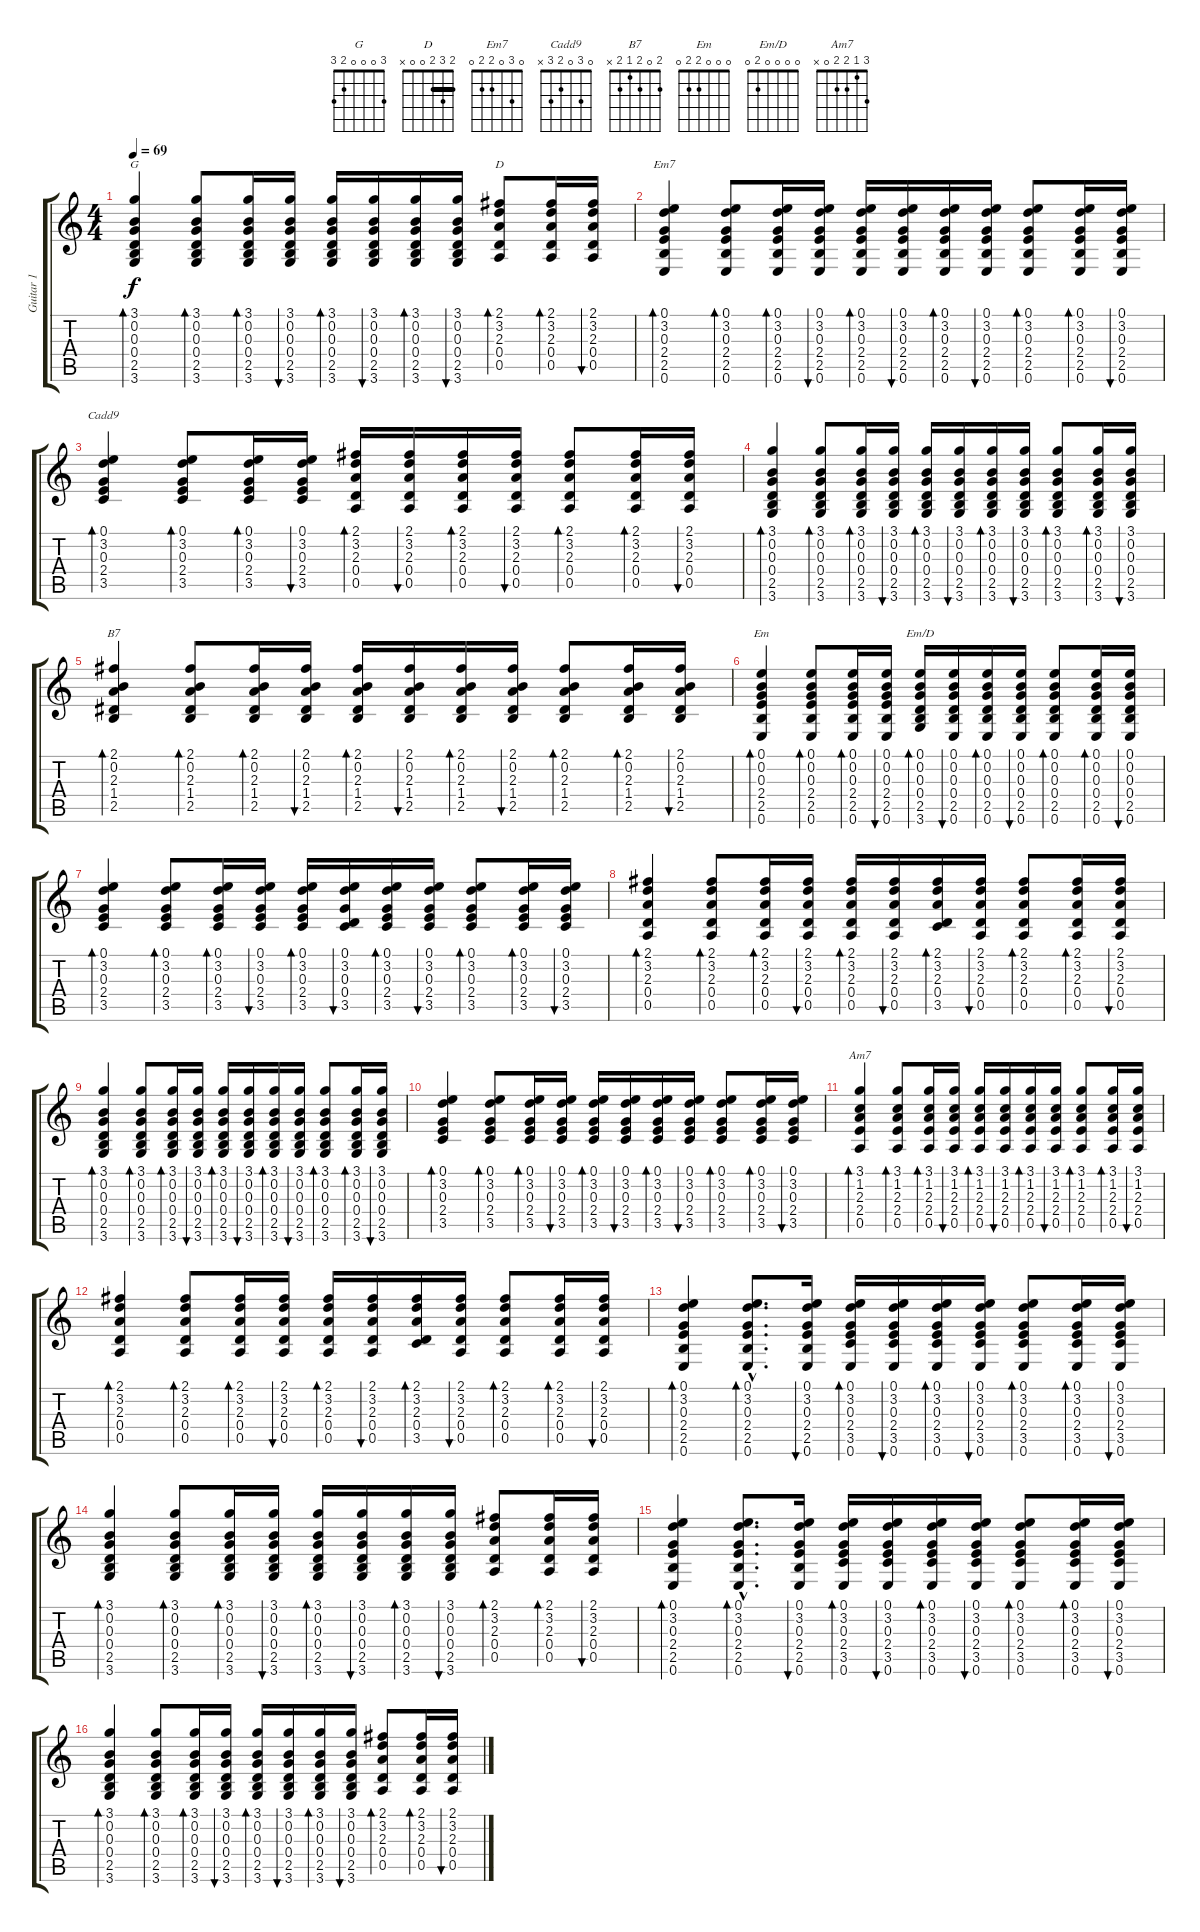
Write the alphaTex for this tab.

\track ("Guitar 1" "Guitar 1") {instrument acousticguitarsteel}
\staff {score tabs}
\tuning (E4 B3 G3 D3 A2 E2) {hide}
\chord ("G" 3 0 0 0 2 3)
\chord ("D" 2 3 2 0 0 x) {barre 2}
\chord ("Em7" 0 3 0 2 2 0)
\chord ("Cadd9" 0 3 0 2 3 x)
\chord ("B7" 2 0 2 1 2 x)
\chord ("Em" 0 0 0 2 2 0)
\chord ("Em/D" 0 0 0 0 2 0)
\chord ("Am7" 3 1 2 2 0 x)
\ts (4 4)
\tempo 69
\clef g2
\ks c
(3.1 0.2 0.3 0.4 2.5 3.6).4{bd 30 ch "G" dy f} (3.1 0.2 0.3 0.4 2.5 3.6).8{bd 30} (3.1 0.2 0.3 0.4 2.5 3.6).16{bd 30} (3.1 0.2 0.3 0.4 2.5 3.6).16{bu 30} (3.1 0.2 0.3 0.4 2.5 3.6).16{bd 30} (3.1 0.2 0.3 0.4 2.5 3.6).16{bu 30} (3.1 0.2 0.3 0.4 2.5 3.6).16{bd 30} (3.1 0.2 0.3 0.4 2.5 3.6).16{bu 30} (2.1 3.2 2.3 0.4 0.5).8{bd 30 ch "D"} (2.1 3.2 2.3 0.4 0.5).16{bd 30} (2.1 3.2 2.3 0.4 0.5).16{bu 30} |
(0.1 3.2 0.3 2.4 2.5 0.6).4{bd 30 ch "Em7"} (0.1 3.2 0.3 2.4 2.5 0.6).8{bd 30} (0.1 3.2 0.3 2.4 2.5 0.6).16{bd 30} (0.1 3.2 0.3 2.4 2.5 0.6).16{bu 30} (0.1 3.2 0.3 2.4 2.5 0.6).16{bd 30} (0.1 3.2 0.3 2.4 2.5 0.6).16{bu 30} (0.1 3.2 0.3 2.4 2.5 0.6).16{bd 30} (0.1 3.2 0.3 2.4 2.5 0.6).16{bu 30} (0.1 3.2 0.3 2.4 2.5 0.6).8{bd 30} (0.1 3.2 0.3 2.4 2.5 0.6).16{bd 30} (0.1 3.2 0.3 2.4 2.5 0.6).16{bu 30} |
(0.1 3.2 0.3 2.4 3.5).4{bd 30 ch "Cadd9"} (0.1 3.2 0.3 2.4 3.5).8{bd 30} (0.1 3.2 0.3 2.4 3.5).16{bd 30} (0.1 3.2 0.3 2.4 3.5).16{bu 30} (2.1 3.2 2.3 0.4 0.5).16{bd 30} (2.1 3.2 2.3 0.4 0.5).16{bu 30} (2.1 3.2 2.3 0.4 0.5).16{bd 30} (2.1 3.2 2.3 0.4 0.5).16{bu 30} (2.1 3.2 2.3 0.4 0.5).8{bd 30} (2.1 3.2 2.3 0.4 0.5).16{bd 30} (2.1 3.2 2.3 0.4 0.5).16{bu 30} |
(3.1 0.2 0.3 0.4 2.5 3.6).4{bd 30} (3.1 0.2 0.3 0.4 2.5 3.6).8{bd 30} (3.1 0.2 0.3 0.4 2.5 3.6).16{bd 30} (3.1 0.2 0.3 0.4 2.5 3.6).16{bu 30} (3.1 0.2 0.3 0.4 2.5 3.6).16{bd 30} (3.1 0.2 0.3 0.4 2.5 3.6).16{bu 30} (3.1 0.2 0.3 0.4 2.5 3.6).16{bd 30} (3.1 0.2 0.3 0.4 2.5 3.6).16{bu 30} (3.1 0.2 0.3 0.4 2.5 3.6).8{bd 30} (3.1 0.2 0.3 0.4 2.5 3.6).16{bd 30} (3.1 0.2 0.3 0.4 2.5 3.6).16{bu 30} |
(2.1 0.2 2.3 1.4 2.5).4{bd 30 ch "B7"} (2.1 0.2 2.3 1.4 2.5).8{bd 30} (2.1 0.2 2.3 1.4 2.5).16{bd 30} (2.1 0.2 2.3 1.4 2.5).16{bu 30} (2.1 0.2 2.3 1.4 2.5).16{bd 30} (2.1 0.2 2.3 1.4 2.5).16{bu 30} (2.1 0.2 2.3 1.4 2.5).16{bd 30} (2.1 0.2 2.3 1.4 2.5).16{bu 30} (2.1 0.2 2.3 1.4 2.5).8{bd 30} (2.1 0.2 2.3 1.4 2.5).16{bd 30} (2.1 0.2 2.3 1.4 2.5).16{bu 30} |
(0.1 0.2 0.3 2.4 2.5 0.6).4{bd 30 ch "Em"} (0.1 0.2 0.3 2.4 2.5 0.6).8{bd 30} (0.1 0.2 0.3 2.4 2.5 0.6).16{bd 30} (0.1 0.2 0.3 2.4 2.5 0.6).16{bu 30} (0.1 0.2 0.3 0.4 2.5 3.6).16{bd 30 ch "Em/D"} (0.1 0.2 0.3 0.4 2.5 0.6).16{bu 30} (0.1 0.2 0.3 0.4 2.5 0.6).16{bd 30} (0.1 0.2 0.3 0.4 2.5 0.6).16{bu 30} (0.1 0.2 0.3 0.4 2.5 0.6).8{bd 30} (0.1 0.2 0.3 0.4 2.5 0.6).16{bd 30} (0.1 0.2 0.3 0.4 2.5 0.6).16{bu 30} |
(0.1 3.2 0.3 2.4 3.5).4{bd 30} (0.1 3.2 0.3 2.4 3.5).8{bd 30} (0.1 3.2 0.3 2.4 3.5).16{bd 30} (0.1 3.2 0.3 2.4 3.5).16{bu 30} (0.1 3.2 0.3 2.4 3.5).16{bd 30} (0.1 3.2 0.3 0.4 3.5).16{bu 30} (0.1 3.2 0.3 2.4 3.5).16{bd 30} (0.1 3.2 0.3 2.4 3.5).16{bu 30} (0.1 3.2 0.3 2.4 3.5).8{bd 30} (0.1 3.2 0.3 2.4 3.5).16{bd 30} (0.1 3.2 0.3 2.4 3.5).16{bu 30} |
(2.1 3.2 2.3 0.4 0.5).4{bd 30} (2.1 3.2 2.3 0.4 0.5).8{bd 30} (2.1 3.2 2.3 0.4 0.5).16{bd 30} (2.1 3.2 2.3 0.4 0.5).16{bu 30} (2.1 3.2 2.3 0.4 0.5).16{bd 30} (2.1 3.2 2.3 0.4 0.5).16{bu 30} (2.1 3.2 2.3 0.4 3.5).16{bd 30} (2.1 3.2 2.3 0.4 0.5).16{bu 30} (2.1 3.2 2.3 0.4 0.5).8{bd 30} (2.1 3.2 2.3 0.4 0.5).16{bd 30} (2.1 3.2 2.3 0.4 0.5).16{bu 30} |
(3.1 0.2 0.3 0.4 2.5 3.6).4{bd 30} (3.1 0.2 0.3 0.4 2.5 3.6).8{bd 30} (3.1 0.2 0.3 0.4 2.5 3.6).16{bd 30} (3.1 0.2 0.3 0.4 2.5 3.6).16{bu 30} (3.1 0.2 0.3 0.4 2.5 3.6).16{bd 30} (3.1 0.2 0.3 0.4 2.5 3.6).16{bu 30} (3.1 0.2 0.3 0.4 2.5 3.6).16{bd 30} (3.1 0.2 0.3 0.4 2.5 3.6).16{bu 30} (3.1 0.2 0.3 0.4 2.5 3.6).8{bd 30} (3.1 0.2 0.3 0.4 2.5 3.6).16{bd 30} (3.1 0.2 0.3 0.4 2.5 3.6).16{bu 30} |
(0.1 3.2 0.3 2.4 3.5).4{bd 30} (0.1 3.2 0.3 2.4 3.5).8{bd 30} (0.1 3.2 0.3 2.4 3.5).16{bd 30} (0.1 3.2 0.3 2.4 3.5).16{bu 30} (0.1 3.2 0.3 2.4 3.5).16{bd 30} (0.1 3.2 0.3 2.4 3.5).16{bu 30} (0.1 3.2 0.3 2.4 3.5).16{bd 30} (0.1 3.2 0.3 2.4 3.5).16{bu 30} (0.1 3.2 0.3 2.4 3.5).8{bd 30} (0.1 3.2 0.3 2.4 3.5).16{bd 30} (0.1 3.2 0.3 2.4 3.5).16{bu 30} |
(3.1 1.2 2.3 2.4 0.5).4{bd 30 ch "Am7"} (3.1 1.2 2.3 2.4 0.5).8{bd 30} (3.1 1.2 2.3 2.4 0.5).16{bd 30} (3.1 1.2 2.3 2.4 0.5).16{bu 30} (3.1 1.2 2.3 2.4 0.5).16{bd 30} (3.1 1.2 2.3 2.4 0.5).16{bu 30} (3.1 1.2 2.3 2.4 0.5).16{bd 30} (3.1 1.2 2.3 2.4 0.5).16{bu 30} (3.1 1.2 2.3 2.4 0.5).8{bd 30} (3.1 1.2 2.3 2.4 0.5).16{bd 30} (3.1 1.2 2.3 2.4 0.5).16{bu 30} |
(2.1 3.2 2.3 0.4 0.5).4{bd 30} (2.1 3.2 2.3 0.4 0.5).8{bd 30} (2.1 3.2 2.3 0.4 0.5).16{bd 30} (2.1 3.2 2.3 0.4 0.5).16{bu 30} (2.1 3.2 2.3 0.4 0.5).16{bd 30} (2.1 3.2 2.3 0.4 0.5).16{bu 30} (2.1 3.2 2.3 0.4 3.5).16{bd 30} (2.1 3.2 2.3 0.4 0.5).16{bu 30} (2.1 3.2 2.3 0.4 0.5).8{bd 30} (2.1 3.2 2.3 0.4 0.5).16{bd 30} (2.1 3.2 2.3 0.4 0.5).16{bu 30} |
(0.1 3.2 0.3 2.4 2.5 0.6).4{bd 30} (0.1{hac} 3.2{hac} 0.3{hac} 2.4{hac} 2.5{hac} 0.6{hac}).8{d bd 30} (0.1 3.2 0.3 2.4 2.5 0.6).16{bu 30} (0.1 3.2 0.3 2.4 3.5 0.6).16{bd 30} (0.1 3.2 0.3 2.4 3.5 0.6).16{bu 30} (0.1 3.2 0.3 2.4 3.5 0.6).16{bd 30} (0.1 3.2 0.3 2.4 3.5 0.6).16{bu 30} (0.1 3.2 0.3 2.4 3.5 0.6).8{bd 30} (0.1 3.2 0.3 2.4 3.5 0.6).16{bd 30} (0.1 3.2 0.3 2.4 3.5 0.6).16{bu 30} |
(3.1 0.2 0.3 0.4 2.5 3.6).4{bd 30} (3.1 0.2 0.3 0.4 2.5 3.6).8{bd 30} (3.1 0.2 0.3 0.4 2.5 3.6).16{bd 30} (3.1 0.2 0.3 0.4 2.5 3.6).16{bu 30} (3.1 0.2 0.3 0.4 2.5 3.6).16{bd 30} (3.1 0.2 0.3 0.4 2.5 3.6).16{bu 30} (3.1 0.2 0.3 0.4 2.5 3.6).16{bd 30} (3.1 0.2 0.3 0.4 2.5 3.6).16{bu 30} (2.1 3.2 2.3 0.4 0.5).8{bd 30} (2.1 3.2 2.3 0.4 0.5).16{bd 30} (2.1 3.2 2.3 0.4 0.5).16{bu 30} |
(0.1 3.2 0.3 2.4 2.5 0.6).4{bd 30} (0.1{hac} 3.2{hac} 0.3{hac} 2.4{hac} 2.5{hac} 0.6{hac}).8{d bd 30} (0.1 3.2 0.3 2.4 2.5 0.6).16{bu 30} (0.1 3.2 0.3 2.4 3.5 0.6).16{bd 30} (0.1 3.2 0.3 2.4 3.5 0.6).16{bu 30} (0.1 3.2 0.3 2.4 3.5 0.6).16{bd 30} (0.1 3.2 0.3 2.4 3.5 0.6).16{bu 30} (0.1 3.2 0.3 2.4 3.5 0.6).8{bd 30} (0.1 3.2 0.3 2.4 3.5 0.6).16{bd 30} (0.1 3.2 0.3 2.4 3.5 0.6).16{bu 30} |
(3.1 0.2 0.3 0.4 2.5 3.6).4{bd 30} (3.1 0.2 0.3 0.4 2.5 3.6).8{bd 30} (3.1 0.2 0.3 0.4 2.5 3.6).16{bd 30} (3.1 0.2 0.3 0.4 2.5 3.6).16{bu 30} (3.1 0.2 0.3 0.4 2.5 3.6).16{bd 30} (3.1 0.2 0.3 0.4 2.5 3.6).16{bu 30} (3.1 0.2 0.3 0.4 2.5 3.6).16{bd 30} (3.1 0.2 0.3 0.4 2.5 3.6).16{bu 30} (2.1 3.2 2.3 0.4 0.5).8{bd 30} (2.1 3.2 2.3 0.4 0.5).16{bd 30} (2.1 3.2 2.3 0.4 0.5).16{bu 30}
